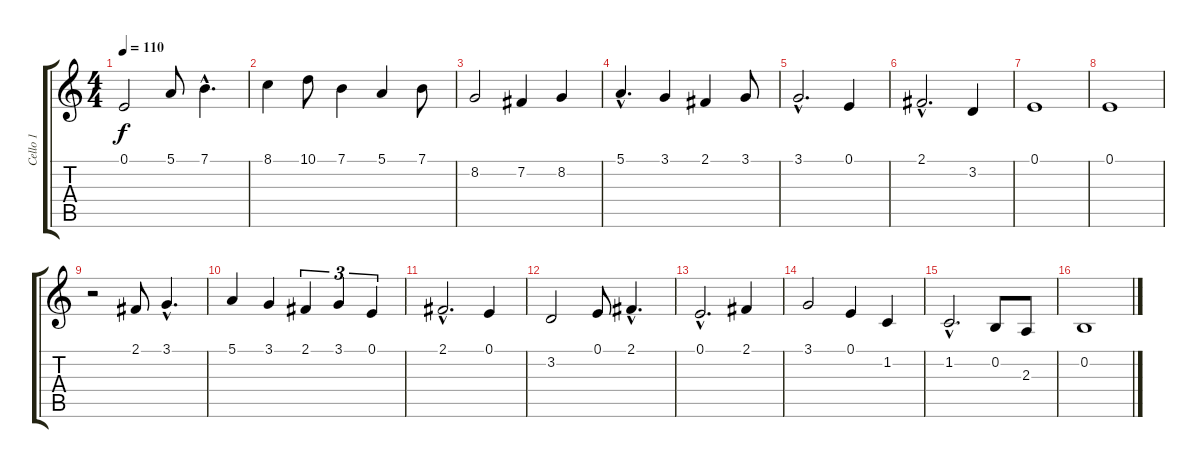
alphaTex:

\track ("Cello 1" "Cello 1") {instrument cello}
\staff {score tabs}
\tuning (E4 B3 G3 D3 A2 E2) {hide}
\ts (4 4)
\tempo 110
\clef g2
\ks c
0.1.2{dy f} 5.1.8 7.1{hac}.4{d} |
8.1.4 10.1.8 7.1.4 5.1.4 7.1.8 |
8.2.2 7.2.4 8.2.4 |
5.1{hac}.4{d} 3.1.4 2.1.4 3.1.8 |
3.1{hac}.2{d} 0.1.4 |
2.1{hac}.2{d} 3.2.4 |
0.1.1 |
0.1.1 |
r.2 2.1.8 3.1{hac}.4{d} |
5.1.4 3.1.4 2.1.4{tu (3 2)} 3.1.4{tu (3 2)} 0.1.4{tu (3 2)} |
2.1{hac}.2{d} 0.1.4 |
3.2.2 0.1.8 2.1{hac}.4{d} |
0.1{hac}.2{d} 2.1.4 |
3.1.2 0.1.4 1.2.4 |
1.2{hac}.2{d} 0.2.8 2.3.8 |
0.2.1
